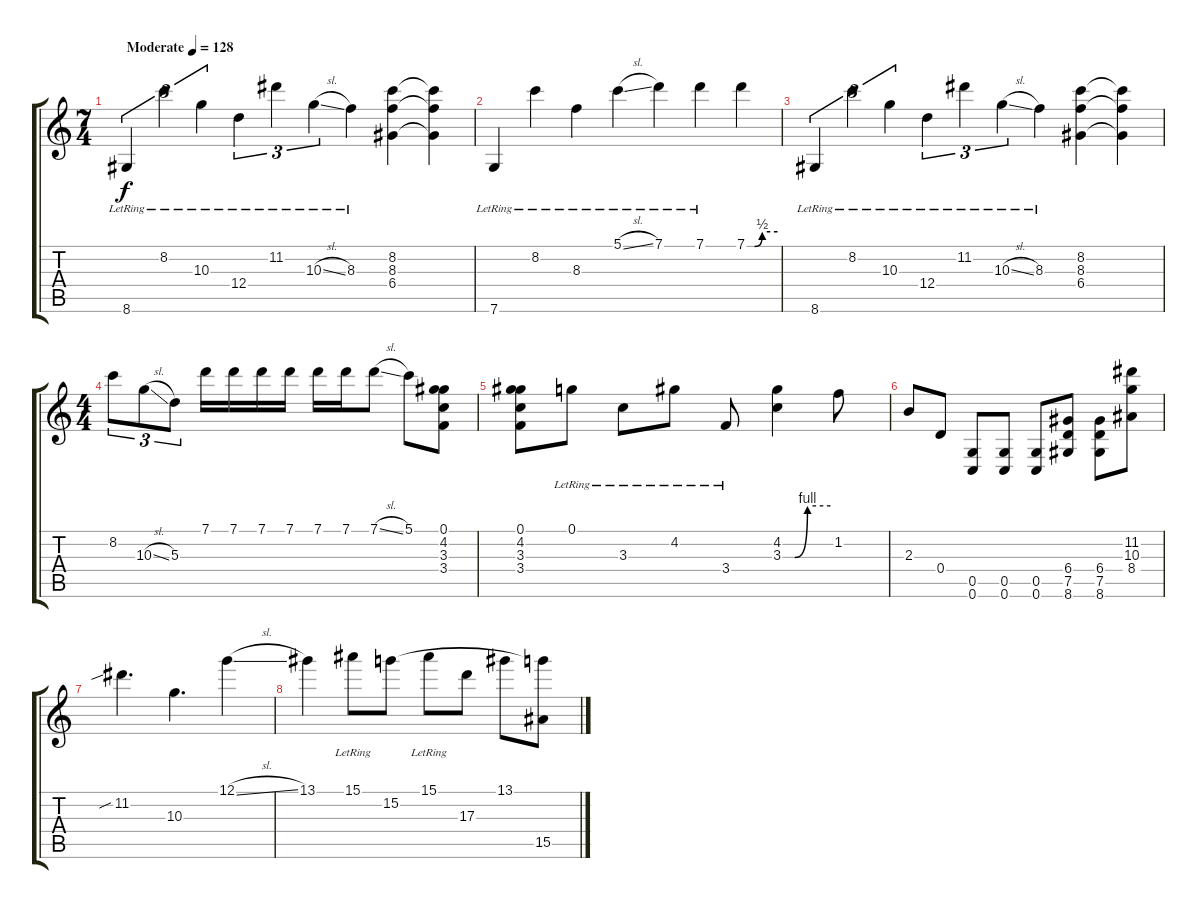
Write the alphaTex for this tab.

\track "" {instrument distortionguitar}
\staff {score tabs}
\tuning (G4 E4 A3 D3 G2 C2) {hide}
\ts (7 4)
\tempo (128 "Moderate")
\clef g2
\ks c
8.6{lr}.4{tu (3 2) dy f instrument distortionguitar} 8.2{lr}.4{tu (3 2)} 10.3{lr}.4{tu (3 2)} 12.4{lr}.4{tu (3 2)} 11.2{lr}.4{tu (3 2)} 10.3{sl lr}.4{tu (3 2)} 8.3{lr}.4 (8.2 8.3 6.4).4 (8.2{t} 8.3{t} 6.4{t}).4 |
7.6{lr}.4 8.2{lr}.4 8.3{lr}.4 5.1{sl lr}.4 7.1{lr}.4 7.1{lr}.4 7.1{be (custom 0 0 15 0 30 2 60 2)}.4 |
8.6{lr}.4{tu (3 2)} 8.2{lr}.4{tu (3 2)} 10.3{lr}.4{tu (3 2)} 12.4{lr}.4{tu (3 2)} 11.2{lr}.4{tu (3 2)} 10.3{sl lr}.4{tu (3 2)} 8.3{lr}.4 (8.2 8.3 6.4).4 (8.2{t} 8.3{t} 6.4{t}).4 |
\ts (4 4)
8.2.8{tu (3 2)} 10.3{sl}.8{tu (3 2)} 5.3.8{tu (3 2)} 7.1.16 7.1.16 7.1.16 7.1.16 7.1.16 7.1.16 7.1{sl}.8 5.1.8 (0.1 4.2 3.3 3.4).8 |
(0.1 4.2 3.3 3.4).8 0.1{lr}.8 3.3{lr}.8 4.2{lr}.8 3.4{lr}.8 (4.2 3.3{be (custom 0 0 15 0 31 4 60 4)}).4 1.2.8 |
2.3.8 0.4.8 (0.5 0.6).8 (0.5 0.6).8 (0.5 0.6).8 (6.4 7.5 8.6).8 (6.4 7.5 8.6).8 (11.2 10.3 8.4).8 |
11.2{sib}.4{d} 10.3.4{d} 12.1{sl}.4 |
13.1.4 15.1{lr}.8 15.2.8 15.1{lr}.8 17.3.8 13.1.8 (15.2{t} 15.5).8
